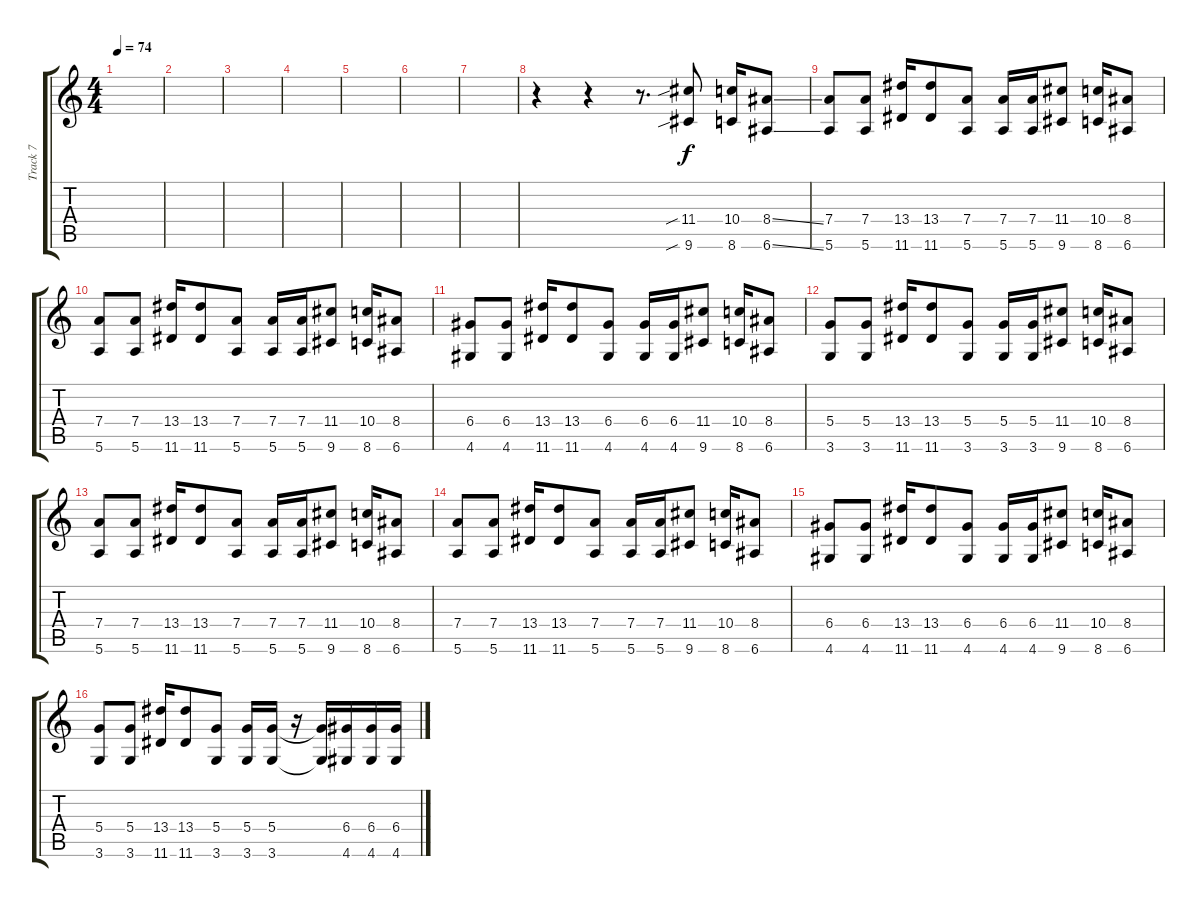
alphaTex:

\track ("Track 7" "Track 7") {instrument overdrivenguitar}
\staff {score tabs}
\tuning (E4 B3 G3 D3 A2 E2) {hide}
\ts (4 4)
\tempo 74
\clef g2
\ks c
|
|
|
|
|
|
|
r.4 r.4 r.8{d} (11.4{sib} 9.6{sib}).8 (10.4 8.6).16 (8.4{ss} 6.6{ss}).8 |
(7.4 5.6).8 (7.4 5.6).8 (13.4 11.6).16 (13.4 11.6).8 (7.4 5.6).8 (7.4 5.6).16 (7.4 5.6).16 (11.4 9.6).8 (10.4 8.6).16 (8.4 6.6).8 |
(7.4 5.6).8 (7.4 5.6).8 (13.4 11.6).16 (13.4 11.6).8 (7.4 5.6).8 (7.4 5.6).16 (7.4 5.6).16 (11.4 9.6).8 (10.4 8.6).16 (8.4 6.6).8 |
(6.4 4.6).8 (6.4 4.6).8 (13.4 11.6).16 (13.4 11.6).8 (6.4 4.6).8 (6.4 4.6).16 (6.4 4.6).16 (11.4 9.6).8 (10.4 8.6).16 (8.4 6.6).8 |
(5.4 3.6).8 (5.4 3.6).8 (13.4 11.6).16 (13.4 11.6).8 (5.4 3.6).8 (5.4 3.6).16 (5.4 3.6).16 (11.4 9.6).8 (10.4 8.6).16 (8.4 6.6).8 |
(7.4 5.6).8 (7.4 5.6).8 (13.4 11.6).16 (13.4 11.6).8 (7.4 5.6).8 (7.4 5.6).16 (7.4 5.6).16 (11.4 9.6).8 (10.4 8.6).16 (8.4 6.6).8 |
(7.4 5.6).8 (7.4 5.6).8 (13.4 11.6).16 (13.4 11.6).8 (7.4 5.6).8 (7.4 5.6).16 (7.4 5.6).16 (11.4 9.6).8 (10.4 8.6).16 (8.4 6.6).8 |
(6.4 4.6).8 (6.4 4.6).8 (13.4 11.6).16 (13.4 11.6).8 (6.4 4.6).8 (6.4 4.6).16 (6.4 4.6).16 (11.4 9.6).8 (10.4 8.6).16 (8.4 6.6).8 |
(5.4 3.6).8 (5.4 3.6).8 (13.4 11.6).16 (13.4 11.6).8 (5.4 3.6).8 (5.4 3.6).16 (5.4 3.6).16 r.16 (5.4{t} 3.6{t}).16 (6.4 4.6).16 (6.4 4.6).16 (6.4 4.6).16
